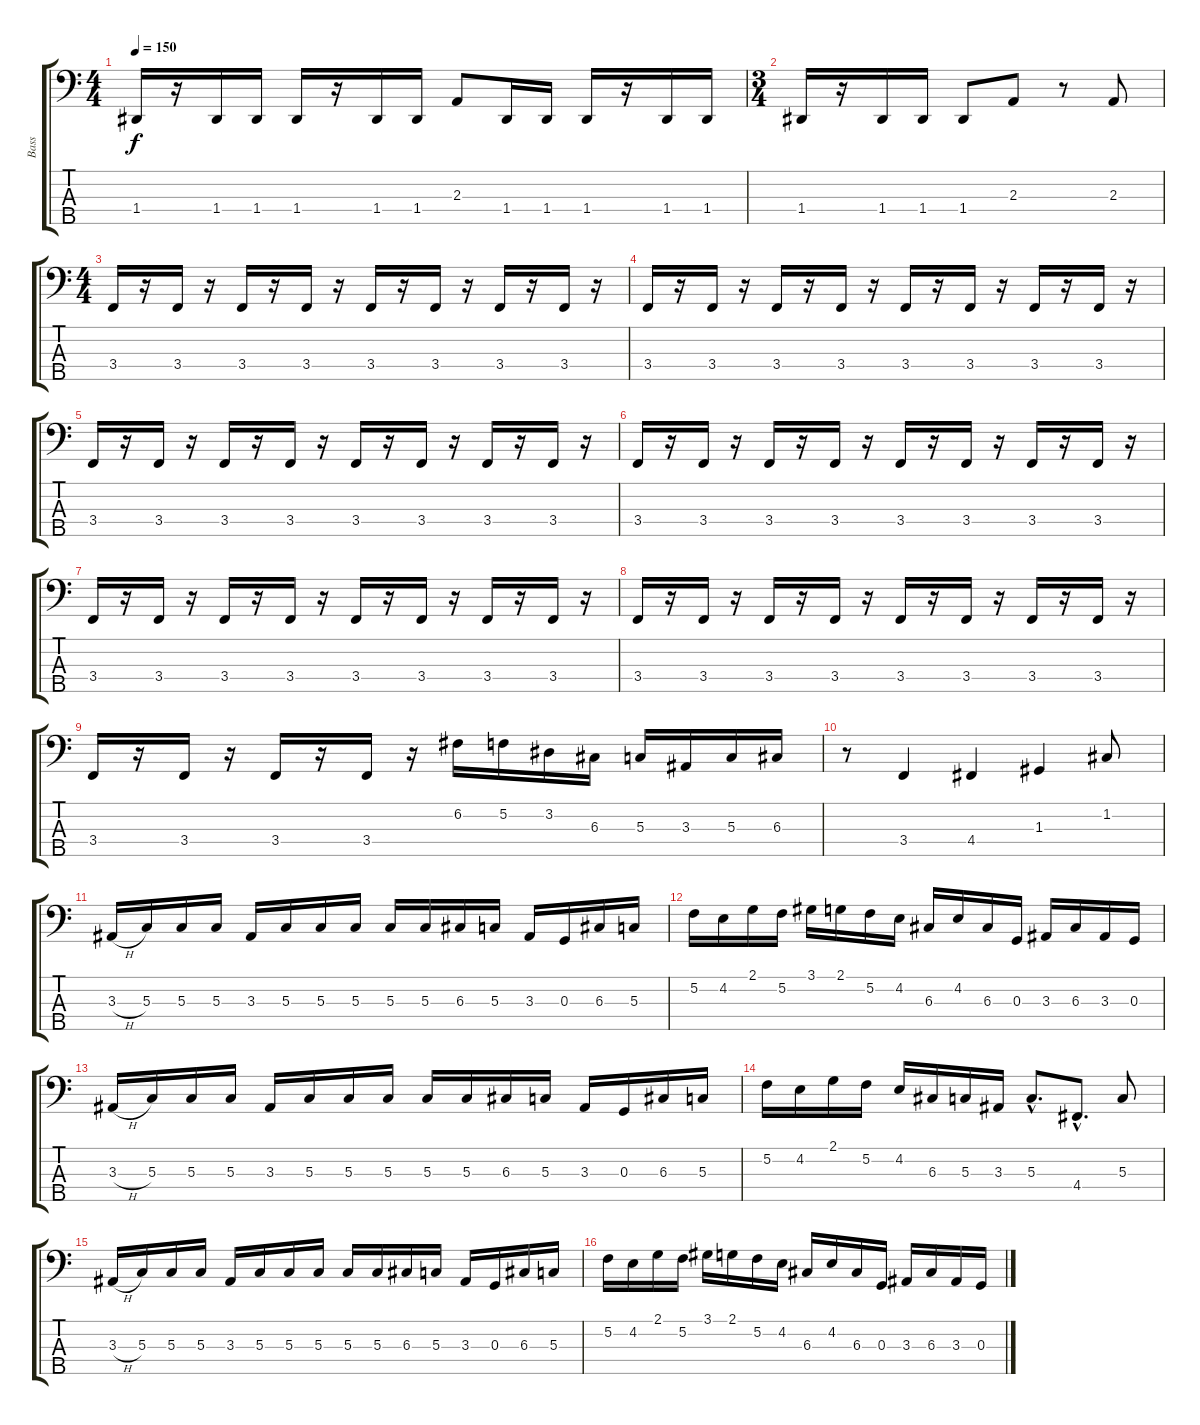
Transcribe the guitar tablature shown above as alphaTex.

\track ("Bass" "Bass") {instrument electricbasspick}
\staff {score tabs}
\tuning (F2 C2 G1 D1 A0) {hide}
\ts (4 4)
\tempo 150
\clef f4
\ks c
1.4.16{dy f} r.16 1.4.16 1.4.16 1.4.16 r.16 1.4.16 1.4.16 2.3.8 1.4.16 1.4.16 1.4.16 r.16 1.4.16 1.4.16 |
\ts (3 4)
1.4.16 r.16 1.4.16 1.4.16 1.4.8 2.3.8 r.8 2.3.8 |
\ts (4 4)
3.4.16 r.16 3.4.16 r.16 3.4.16 r.16 3.4.16 r.16 3.4.16 r.16 3.4.16 r.16 3.4.16 r.16 3.4.16 r.16 |
3.4.16 r.16 3.4.16 r.16 3.4.16 r.16 3.4.16 r.16 3.4.16 r.16 3.4.16 r.16 3.4.16 r.16 3.4.16 r.16 |
3.4.16 r.16 3.4.16 r.16 3.4.16 r.16 3.4.16 r.16 3.4.16 r.16 3.4.16 r.16 3.4.16 r.16 3.4.16 r.16 |
3.4.16 r.16 3.4.16 r.16 3.4.16 r.16 3.4.16 r.16 3.4.16 r.16 3.4.16 r.16 3.4.16 r.16 3.4.16 r.16 |
3.4.16 r.16 3.4.16 r.16 3.4.16 r.16 3.4.16 r.16 3.4.16 r.16 3.4.16 r.16 3.4.16 r.16 3.4.16 r.16 |
3.4.16 r.16 3.4.16 r.16 3.4.16 r.16 3.4.16 r.16 3.4.16 r.16 3.4.16 r.16 3.4.16 r.16 3.4.16 r.16 |
3.4.16 r.16 3.4.16 r.16 3.4.16 r.16 3.4.16 r.16 6.2.16 5.2.16 3.2.16 6.3.16 5.3.16 3.3.16 5.3.16 6.3.16 |
r.8 3.4.4 4.4.4 1.3.4 1.2.8 |
3.3{h}.16 5.3.16 5.3.16 5.3.16 3.3.16 5.3.16 5.3.16 5.3.16 5.3.16 5.3.16 6.3.16 5.3.16 3.3.16 0.3.16 6.3.16 5.3.16 |
5.2.16 4.2.16 2.1.16 5.2.16 3.1.16 2.1.16 5.2.16 4.2.16 6.3.16 4.2.16 6.3.16 0.3.16 3.3.16 6.3.16 3.3.16 0.3.16 |
3.3{h}.16 5.3.16 5.3.16 5.3.16 3.3.16 5.3.16 5.3.16 5.3.16 5.3.16 5.3.16 6.3.16 5.3.16 3.3.16 0.3.16 6.3.16 5.3.16 |
5.2.16 4.2.16 2.1.16 5.2.16 4.2.16 6.3.16 5.3.16 3.3.16 5.3{hac}.8{d} 4.4{hac}.8{d} 5.3.8 |
3.3{h}.16 5.3.16 5.3.16 5.3.16 3.3.16 5.3.16 5.3.16 5.3.16 5.3.16 5.3.16 6.3.16 5.3.16 3.3.16 0.3.16 6.3.16 5.3.16 |
5.2.16 4.2.16 2.1.16 5.2.16 3.1.16 2.1.16 5.2.16 4.2.16 6.3.16 4.2.16 6.3.16 0.3.16 3.3.16 6.3.16 3.3.16 0.3.16
